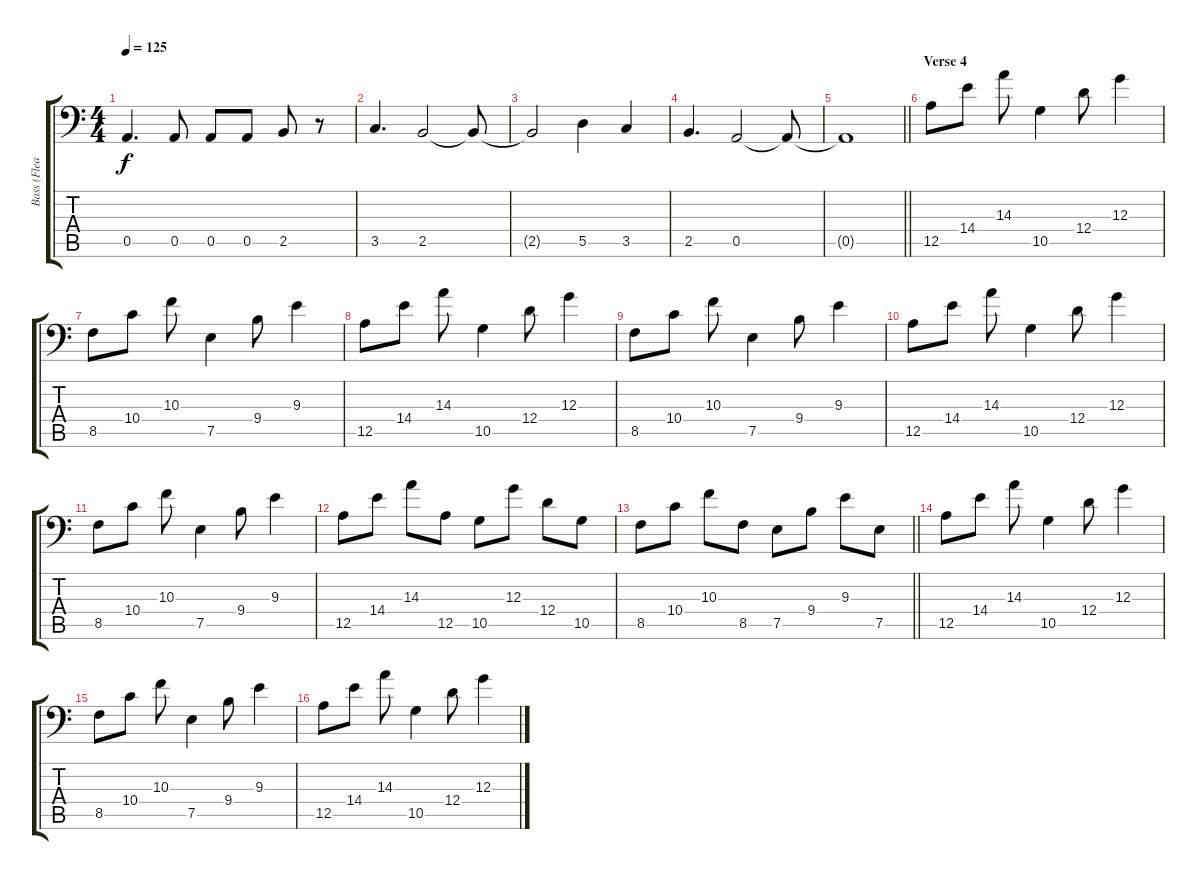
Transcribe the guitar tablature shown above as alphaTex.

\track ("Bass (Flea)" "Bass (Flea") {instrument electricbassfinger}
\staff {score tabs}
\tuning (E3 B2 G2 D2 A1 E1) {hide}
\ts (4 4)
\tempo 125
\clef f4
\ks c
0.5{t}.4{d dy f} 0.5.8 0.5.8 0.5.8 2.5.8 r.8 |
3.5.4{d} 2.5.2 2.5{t}.8 |
2.5{t}.2 5.5.4 3.5.4 |
2.5.4{d} 0.5.2 0.5{t}.8 |
\barLineRight lightlight
0.5{t}.1 |
\section ("" "Verse 4")
12.5.8 14.4.8 14.3.8 10.5.4 12.4.8 12.3.4 |
8.5.8 10.4.8 10.3.8 7.5.4 9.4.8 9.3.4 |
12.5.8 14.4.8 14.3.8 10.5.4 12.4.8 12.3.4 |
8.5.8 10.4.8 10.3.8 7.5.4 9.4.8 9.3.4 |
12.5.8 14.4.8 14.3.8 10.5.4 12.4.8 12.3.4 |
8.5.8 10.4.8 10.3.8 7.5.4 9.4.8 9.3.4 |
12.5.8 14.4.8 14.3.8 12.5.8 10.5.8 12.3.8 12.4.8 10.5.8 |
\barLineRight lightlight
8.5.8 10.4.8 10.3.8 8.5.8 7.5.8 9.4.8 9.3.8 7.5.8 |
\section ("" "")
12.5.8 14.4.8 14.3.8 10.5.4 12.4.8 12.3.4 |
8.5.8 10.4.8 10.3.8 7.5.4 9.4.8 9.3.4 |
12.5.8 14.4.8 14.3.8 10.5.4 12.4.8 12.3.4
